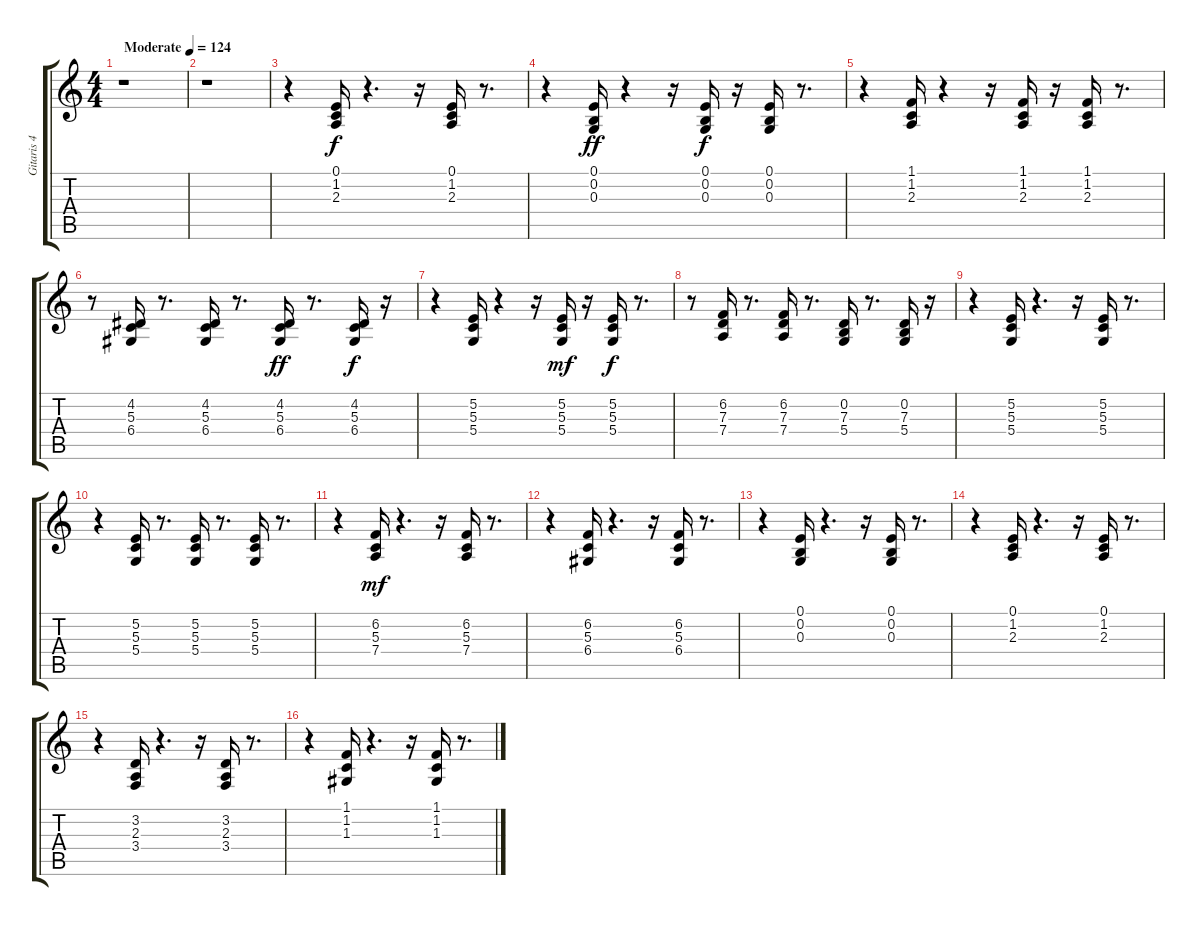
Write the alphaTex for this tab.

\track ("Gitaris 4" "Gitaris 4") {instrument synthbrass1}
\staff {score tabs}
\tuning (E4 B3 G3 D3 A2 E2) {hide}
\ts (4 4)
\tempo (124 "Moderate")
\clef g2
\ks c
r.1{dy f instrument synthbrass1} |
r.1 |
r.4 (0.1 1.2 2.3).16 r.4{d} r.16 (0.1 1.2 2.3).16 r.8{d} |
r.4 (0.1 0.2 0.3).16{dy ff} r.4 r.16 (0.1 0.2 0.3).16{dy f} r.16 (0.1 0.2 0.3).16 r.8{d} |
r.4 (1.1 1.2 2.3).16 r.4 r.16 (1.1 1.2 2.3).16 r.16 (1.1 1.2 2.3).16 r.8{d} |
r.8 (4.2 5.3 6.4).16 r.8{d} (4.2 5.3 6.4).16 r.8{d} (4.2 5.3 6.4).16{dy ff} r.8{d} (4.2 5.3 6.4).16{dy f} r.16 |
r.4 (5.2 5.3 5.4).16 r.4 r.16 (5.2 5.3 5.4).16{dy mf} r.16 (5.2 5.3 5.4).16{dy f} r.8{d} |
r.8 (6.2 7.3 7.4).16 r.8{d} (6.2 7.3 7.4).16 r.8{d} (0.2 7.3 5.4).16 r.8{d} (0.2 7.3 5.4).16 r.16 |
r.4 (5.2 5.3 5.4).16 r.4{d} r.16 (5.2 5.3 5.4).16 r.8{d} |
r.4 (5.2 5.3 5.4).16 r.8{d} (5.2 5.3 5.4).16 r.8{d} (5.2 5.3 5.4).16 r.8{d} |
r.4 (6.2 5.3 7.4).16{dy mf} r.4{d} r.16 (6.2 5.3 7.4).16 r.8{d} |
r.4 (6.2 5.3 6.4).16 r.4{d} r.16 (6.2 5.3 6.4).16 r.8{d} |
r.4 (0.1 0.2 0.3).16 r.4{d} r.16 (0.1 0.2 0.3).16 r.8{d} |
r.4 (0.1 1.2 2.3).16 r.4{d} r.16 (0.1 1.2 2.3).16 r.8{d} |
r.4 (3.2 2.3 3.4).16 r.4{d} r.16 (3.2 2.3 3.4).16 r.8{d} |
r.4 (1.1 1.2 1.3).16 r.4{d} r.16 (1.1 1.2 1.3).16 r.8{d}
